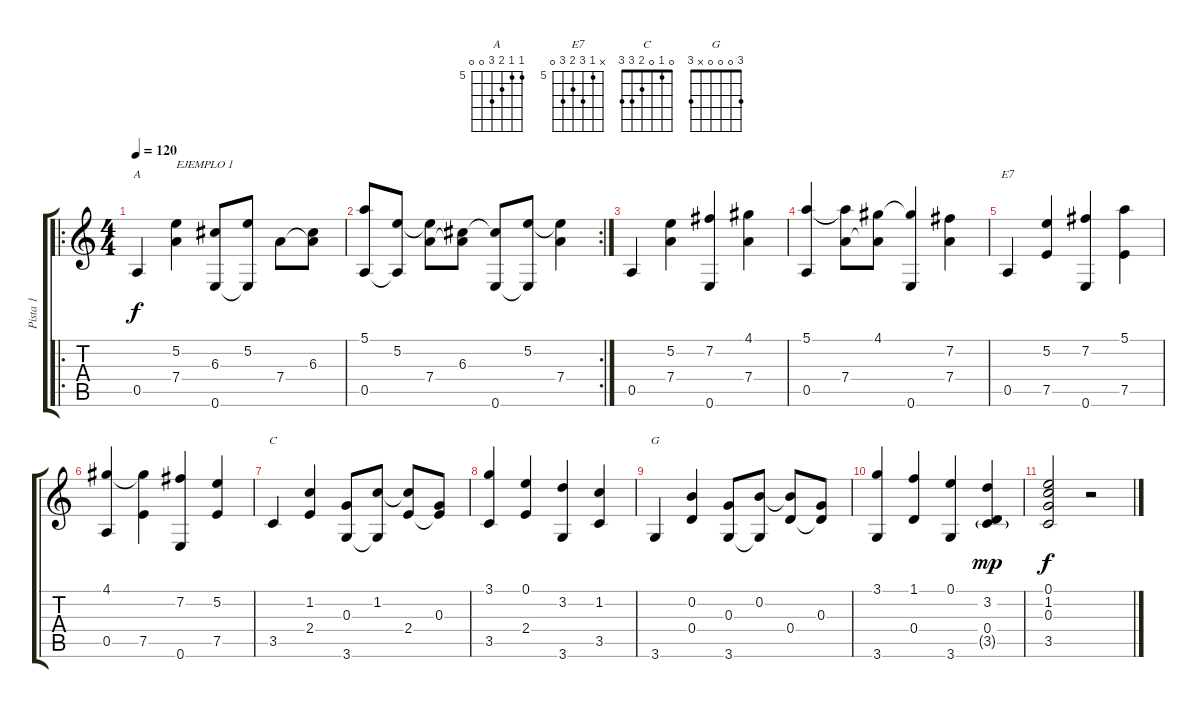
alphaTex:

\track ("Pista 1" "Pista 1") {instrument acousticguitarnylon}
\staff {score tabs}
\tuning (E4 B3 G3 D3 A2 E2) {hide}
\chord ("A" 5 5 6 7 0 0) {firstfret 5}
\chord ("E7" x 5 7 6 7 0) {firstfret 5}
\chord ("C" 0 1 0 2 3 3)
\chord ("G" 3 0 0 0 x 3)
\ro
\ts (4 4)
\tempo 120
\clef g2
\ks c
0.5.4{ch "A" dy f instrument acousticguitarnylon} (5.2 7.4).4{txt "EJEMPLO 1"} (6.3 0.6).8 (5.2 0.6{t}).8 7.4.8 (6.3 7.4{t}).8 |
\rc 2
(5.1 0.5).8 (5.2 0.5{t}).8 (5.2{t} 7.4).8 (6.3 7.4{t}).8 (6.3{t} 0.6).8 (5.2 0.6{t}).8 (5.2{t} 7.4).4 |
0.5.4 (5.2 7.4).4 (7.2 0.6).4 (4.1 7.4).4 |
(5.1 0.5).4 (5.1{t} 7.4).8 (4.1 7.4{t}).8 (4.1{t} 0.6).4 (7.2 7.4).4 |
0.5.4{ch "E7"} (5.2 7.5).4 (7.2 0.6).4 (5.1 7.5).4 |
(4.1 0.5).4 (4.1{t} 7.5).4 (7.2 0.6).4 (5.2 7.5).4 |
3.5.4{ch "C"} (1.2 2.4).4 (0.3 3.6).8 (1.2 3.6{t}).8 (1.2{t} 2.4).8 (0.3 2.4{t}).8 |
(3.1 3.5).4 (0.1 2.4).4 (3.2 3.6).4 (1.2 3.5).4 |
3.6.4{ch "G"} (0.2 0.4).4 (0.3 3.6).8 (0.2 3.6{t}).8 (0.2{t} 0.4).8 (0.3 0.4{t}).8 |
(3.1 3.6).4 (1.1 0.4).4 (0.1 3.6).4 (3.2 0.4 3.5{g}).4{dy mp} |
(0.1 1.2 0.3 3.5).2{dy f} r.2
